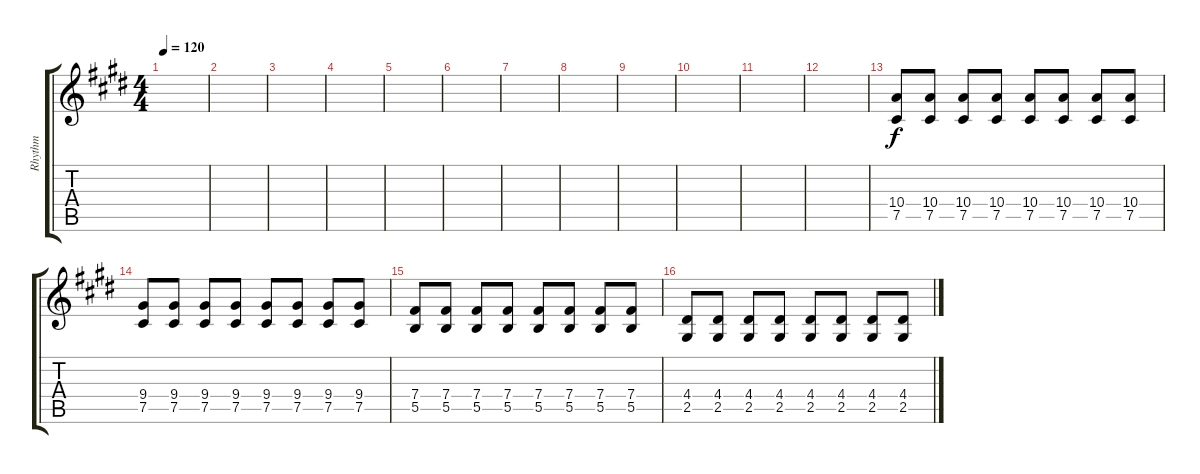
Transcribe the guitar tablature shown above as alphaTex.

\track ("Rhythm" "Rhythm") {instrument distortionguitar}
\staff {score tabs}
\tuning (Db4 Ab3 E3 B2 Gb2 Db2) {hide}
\ts (4 4)
\tempo 120
\clef g2
\ks c#minor
|
|
|
|
|
|
|
|
|
|
|
|
(10.4 7.5).8 (10.4 7.5).8 (10.4 7.5).8 (10.4 7.5).8 (10.4 7.5).8 (10.4 7.5).8 (10.4 7.5).8 (10.4 7.5).8 |
(9.4 7.5).8 (9.4 7.5).8 (9.4 7.5).8 (9.4 7.5).8 (9.4 7.5).8 (9.4 7.5).8 (9.4 7.5).8 (9.4 7.5).8 |
(7.4 5.5).8 (7.4 5.5).8 (7.4 5.5).8 (7.4 5.5).8 (7.4 5.5).8 (7.4 5.5).8 (7.4 5.5).8 (7.4 5.5).8 |
(4.4 2.5).8 (4.4 2.5).8 (4.4 2.5).8 (4.4 2.5).8 (4.4 2.5).8 (4.4 2.5).8 (4.4 2.5).8 (4.4 2.5).8
